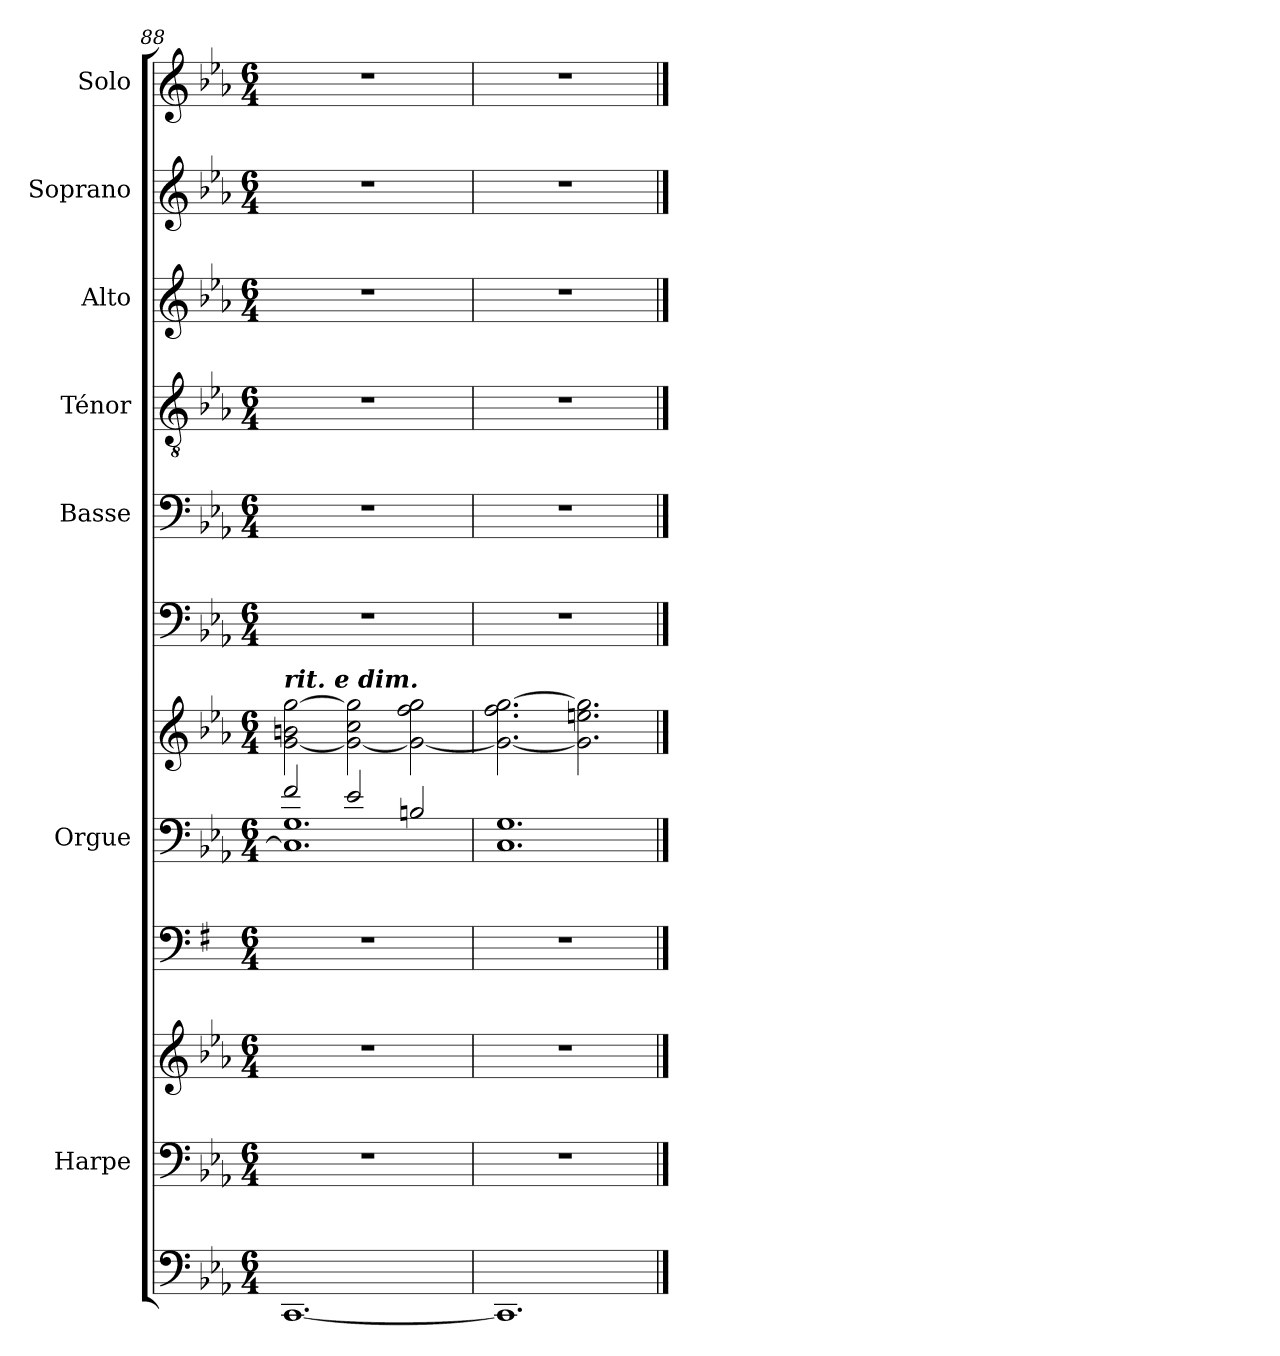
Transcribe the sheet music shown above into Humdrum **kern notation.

**kern	**kern	**kern	**kern	**kern	**kern	**kern	**kern	**kern	**kern	**kern	**kern
*part10	*part9	*part9	*part8	*part7	*part7	*part6	*part5	*part4	*part3	*part2	*part1
*staff12	*staff11	*staff10	*staff9	*staff8	*staff7	*staff6	*staff5	*staff4	*staff3	*staff2	*staff1
*	*I"Harpe	*	*	*I"Orgue	*	*	*I"Basse	*I"Ténor	*I"Alto	*I"Soprano	*I"Solo
*	*I'Hp	*	*	*	*	*	*	*	*	*	*
*clefF4	*clefF4	*clefG2	*clefF4	*clefF4	*clefG2	*clefF4	*clefF4	*clefGv2	*clefG2	*clefG2	*clefG2
*	*	*	*ITrd-3c-5	*	*	*	*	*	*	*	*
*k[b-e-a-]	*k[b-e-a-]	*k[b-e-a-]	*k[]	*k[b-e-a-]	*k[b-e-a-]	*k[b-e-a-]	*k[b-e-a-]	*k[b-e-a-]	*k[b-e-a-]	*k[b-e-a-]	*k[b-e-a-]
*E-:	*E-:	*E-:	*C:	*E-:	*E-:	*E-:	*E-:	*E-:	*E-:	*E-:	*E-:
*M6/4	*M6/4	*M6/4	*M6/4	*M6/4	*M6/4	*M6/4	*M6/4	*M6/4	*M6/4	*M6/4	*M6/4
=88	=88	=88	=88	=88	=88	=88	=88	=88	=88	=88	=88
*	*	*	*	*^	*	*	*	*	*	*	*
!	!	!	!	!	!	!LO:TX:a:Bi:t=rit. e dim.	!	!	!	!	!	!
[<1.CC	1.r	1.r	1.r	2f/	1.C] 1.G	[<2g\ 2bn\ [>2gg\	1.r	1.r	1.r	1.r	1.r	1.r
.	.	.	.	2e-/	.	2g\_ 2cc\ 2gg\]	.	.	.	.	.	.
.	.	.	.	2Bn/	.	2g\_ 2ff\ 2gg\	.	.	.	.	.	.
*	*	*	*	*v	*v	*	*	*	*	*	*	*
=89	=89	=89	=89	=89	=89	=89	=89	=89	=89	=89	=89
1.CC]	1.r	1.r	1.r	1.C 1.G	2.g\_ 2.ff\ [>2.gg\	1.r	1.r	1.r	1.r	1.r	1.r
.	.	.	.	.	2.g\] 2.een\ 2.gg\]	.	.	.	.	.	.
==	==	==	==	==	==	==	==	==	==	==	==
*-	*-	*-	*-	*-	*-	*-	*-	*-	*-	*-	*-
